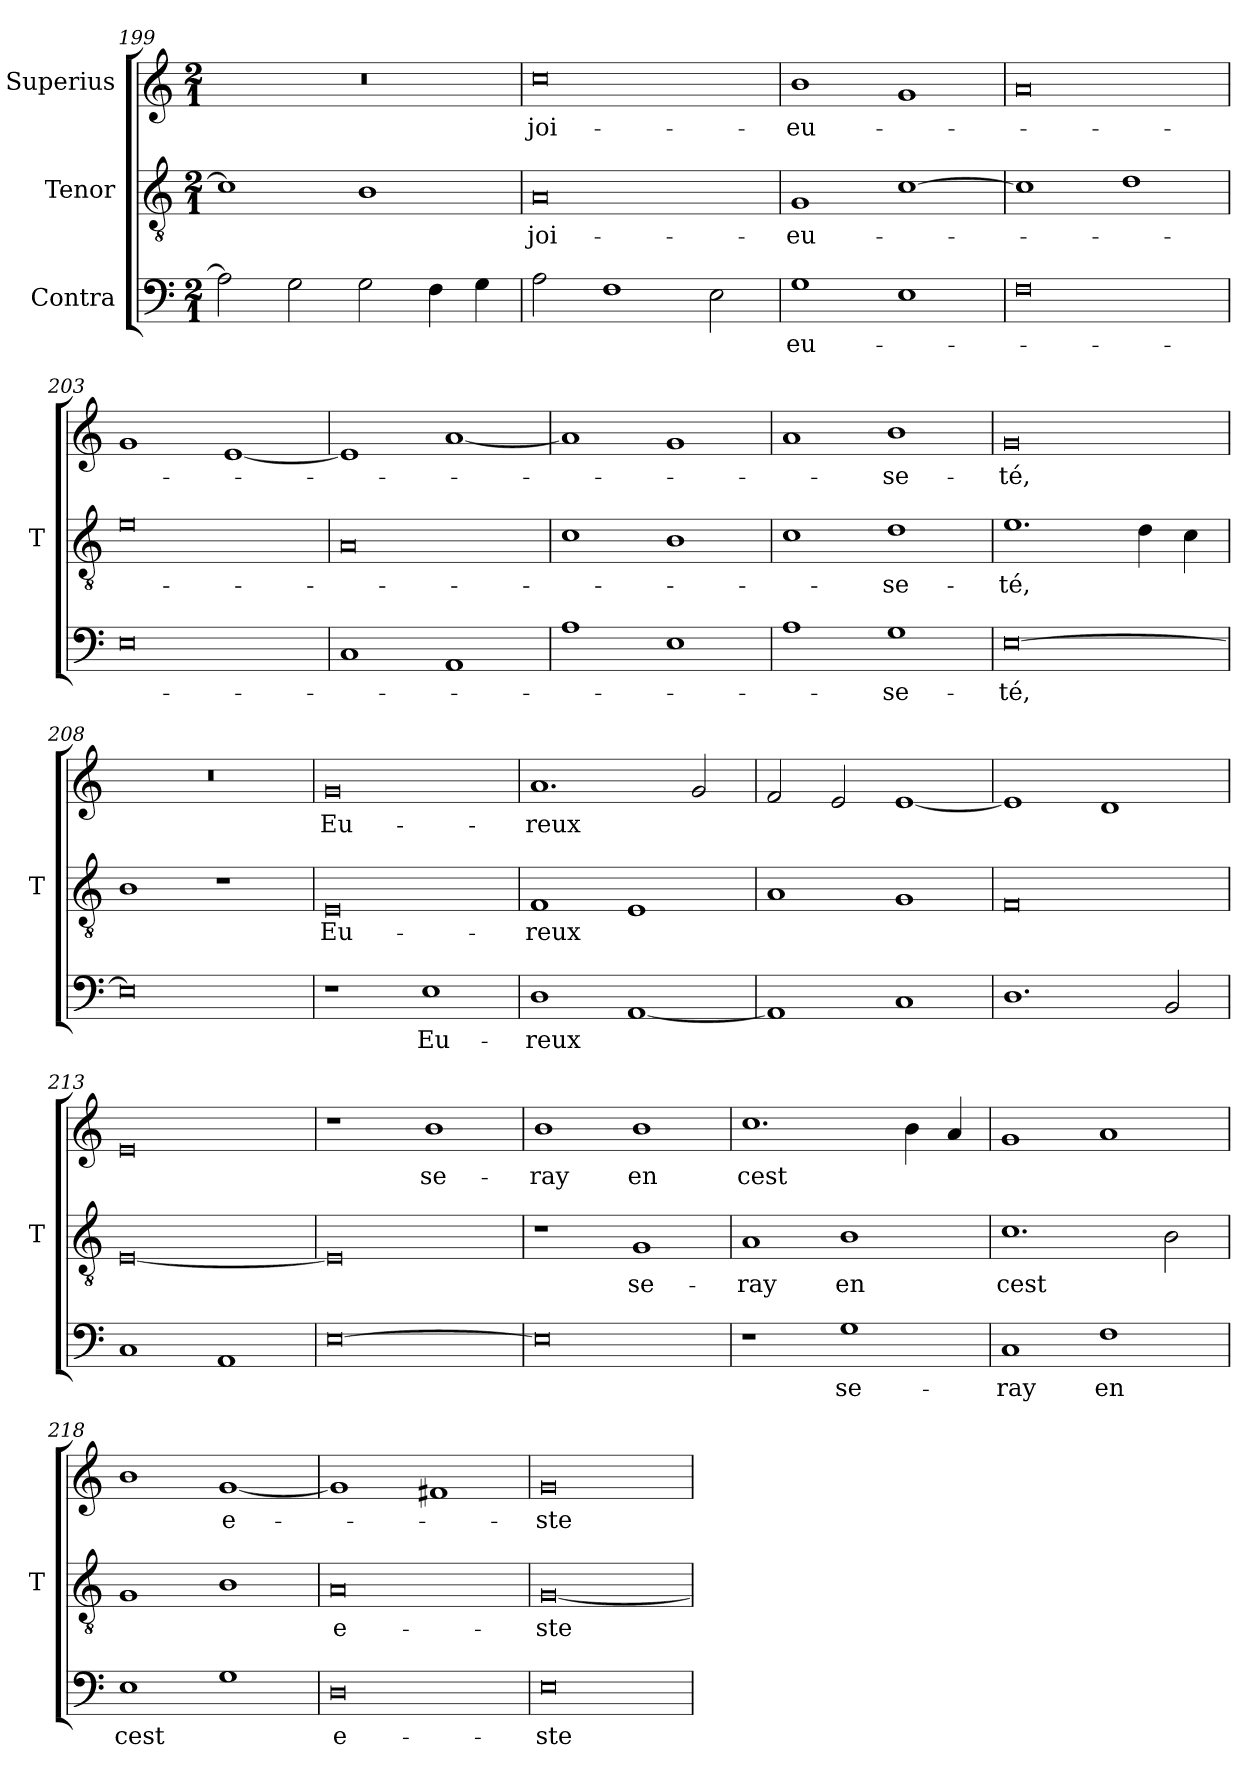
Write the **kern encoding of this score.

**kern	**text	**kern	**text	**kern	**text
*part3	*part3	*part2	*part2	*part1	*part1
*staff3	*staff3	*staff2	*staff2	*staff1	*staff1
*I"Contra	*	*I"Tenor	*	*I"Superius	*
*	*	*I'T	*	*	*
*clefF4	*	*clefGv2	*	*clefG2	*
*k[]	*	*k[]	*	*k[]	*
*a:	*	*a:	*	*a:	*
*M2/1	*	*M2/1	*	*M2/1	*
=199	=199	=199	=199	=199	=199
2A]	.	1c]	.	0r	.
2G	.	.	.	.	.
2G	.	1B	.	.	.
4F	.	.	.	.	.
4G	.	.	.	.	.
=200	=200	=200	=200	=200	=200
2A	.	0A	joi-	0cc	joi-
1F	.	.	.	.	.
2E	.	.	.	.	.
=201	=201	=201	=201	=201	=201
1G	-eu-	1G	-eu-	1b	-eu-
1E	.	[1c	.	1g	.
=202	=202	=202	=202	=202	=202
0F	.	1c]	.	0a	.
.	.	1d	.	.	.
=203	=203	=203	=203	=203	=203
0E	.	0e	.	1g	.
.	.	.	.	[1e	.
=204	=204	=204	=204	=204	=204
1C	.	0A	.	1e]	.
1AA	.	.	.	[1a	.
=205	=205	=205	=205	=205	=205
1A	.	1c	.	1a]	.
1E	.	1B	.	1g	.
=206	=206	=206	=206	=206	=206
1A	.	1c	.	1a	.
1G	-se-	1d	-se-	1b	-se-
=207	=207	=207	=207	=207	=207
[0E	-té,	1.e	-té,	0g	-té,
.	.	4d	.	.	.
.	.	4c	.	.	.
=208	=208	=208	=208	=208	=208
0E]	.	1B	.	0r	.
.	.	1r	.	.	.
=209	=209	=209	=209	=209	=209
1r	.	0E	Eu-	0g	Eu-
1E	Eu-	.	.	.	.
=210	=210	=210	=210	=210	=210
1D	-reux	1F	-reux	1.a	-reux
[1AA	.	1E	.	.	.
.	.	.	.	2g	.
=211	=211	=211	=211	=211	=211
1AA]	.	1A	.	2f	.
.	.	.	.	2e	.
1C	.	1G	.	[1e	.
=212	=212	=212	=212	=212	=212
1.D	.	0F	.	1e]	.
.	.	.	.	1d	.
2BB	.	.	.	.	.
=213	=213	=213	=213	=213	=213
1C	.	[0E	.	0e	.
1AA	.	.	.	.	.
=214	=214	=214	=214	=214	=214
[0E	.	0E]	.	1r	.
.	.	.	.	1b	se-
=215	=215	=215	=215	=215	=215
0E]	.	1r	.	1b	-ray
.	.	1G	se-	1b	en
=216	=216	=216	=216	=216	=216
1r	.	1A	-ray	1.cc	cest
1G	se-	1B	en	.	.
.	.	.	.	4b	.
.	.	.	.	4a	.
=217	=217	=217	=217	=217	=217
1C	-ray	1.c	cest	1g	.
1F	en	.	.	1a	.
.	.	2B	.	.	.
=218	=218	=218	=218	=218	=218
1E	cest	1G	.	1b	.
1G	.	1B	.	[1g	e-
=219	=219	=219	=219	=219	=219
0D	e-	0A	e-	1g]	.
.	.	.	.	1f#X	.
=220	=220	=220	=220	=220	=220
0E	-ste	[0G	-ste	0g	-ste
=	=	=	=	=	=
*-	*-	*-	*-	*-	*-
